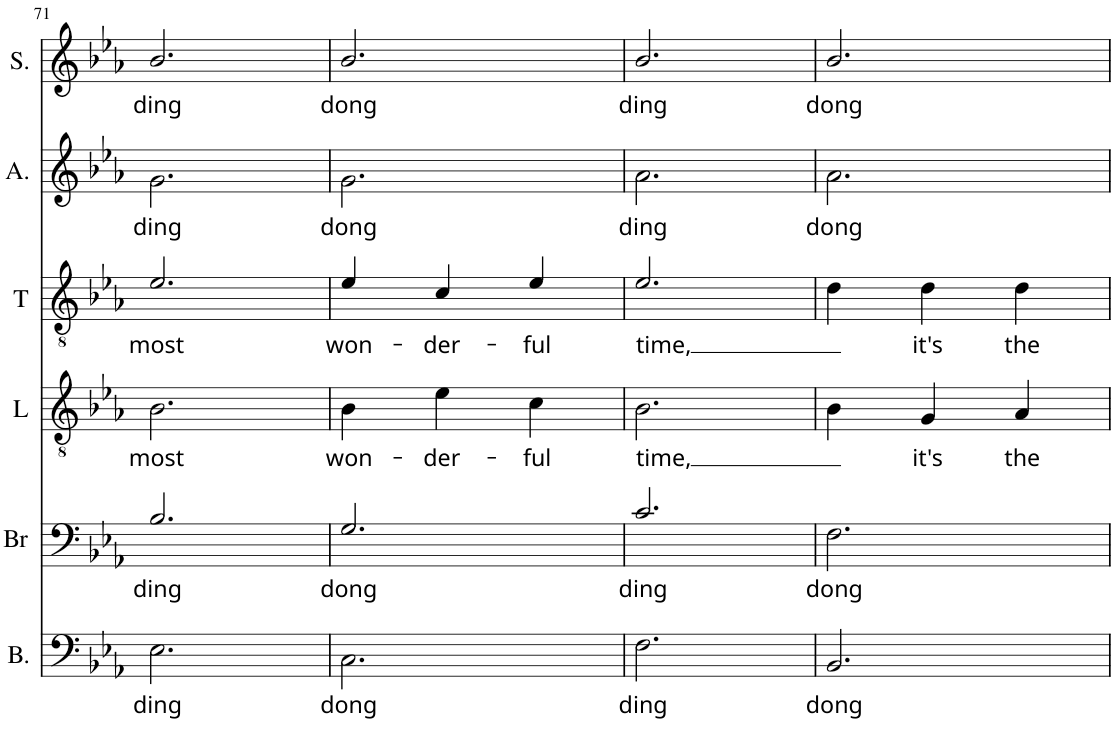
**kern	**text	**kern	**text	**kern	**text	**kern	**text	**kern	**text	**kern	**text
*part6	*part6	*part5	*part5	*part4	*part4	*part3	*part3	*part2	*part2	*part1	*part1
*staff6	*staff6	*staff5	*staff5	*staff4	*staff4	*staff3	*staff3	*staff2	*staff2	*staff1	*staff1
*I"Bass	*	*I"Baritone	*	*I"Lead	*	*I"Tenor	*	*I"Alto	*	*I"Soprano	*
*I'B.	*	*I'Br	*	*I'L	*	*I'T	*	*I'A.	*	*I'S.	*
!!LO:PB:g=z
*clefF4	*	*clefF4	*	*clefGv2	*	*clefGv2	*	*clefG2	*	*clefG2	*
*k[b-e-a-]	*	*k[b-e-a-]	*	*k[b-e-a-]	*	*k[b-e-a-]	*	*k[b-e-a-]	*	*k[b-e-a-]	*
*M3/4	*	*M3/4	*	*M3/4	*	*M3/4	*	*M3/4	*	*M3/4	*
=71	=71	=71	=71	=71	=71	=71	=71	=71	=71	=71	=71
!	!LO:LY:b	!	!LO:LY:b	!	!LO:LY:b	!	!LO:LY:b	!	!LO:LY:b	!	!LO:LY:b
2.E-\	ding	2.B-/	ding	2.B-\	most	2.e-/	most	2.g\	ding	2.b-/	ding
=72	=72	=72	=72	=72	=72	=72	=72	=72	=72	=72	=72
!	!LO:LY:b	!	!LO:LY:b	!	!LO:LY:b	!	!LO:LY:b	!	!LO:LY:b	!	!LO:LY:b
2.C\	dong	2.G/	dong	4B-\	won-	4e-/	won-	2.g\	dong	2.b-/	dong
!	!	!	!	!	!LO:LY:b	!	!LO:LY:b	!	!	!	!
.	.	.	.	4e-\	-der-	4c/	-der-	.	.	.	.
!	!	!	!	!	!LO:LY:b	!	!LO:LY:b	!	!	!	!
.	.	.	.	4c\	-ful	4e-/	-ful	.	.	.	.
=73	=73	=73	=73	=73	=73	=73	=73	=73	=73	=73	=73
!	!LO:LY:b	!	!LO:LY:b	!	!LO:LY:b	!	!LO:LY:b	!	!LO:LY:b	!	!LO:LY:b
2.F\	ding	2.c/	ding	2.B-\	time,	2.e-/	time,	2.a-\	ding	2.b-/	ding
=74	=74	=74	=74	=74	=74	=74	=74	=74	=74	=74	=74
!	!LO:LY:b	!	!LO:LY:b	!	!	!	!	!	!LO:LY:b	!	!LO:LY:b
2.BB-/	dong	2.F\	dong	4B-\	.	4d\	.	2.a-\	dong	2.b-/	dong
!	!	!	!	!	!LO:LY:b	!	!LO:LY:b	!	!	!	!
.	.	.	.	4G/	it's	4d\	it's	.	.	.	.
!	!	!	!	!	!LO:LY:b	!	!LO:LY:b	!	!	!	!
.	.	.	.	4A-/	the	4d\	the	.	.	.	.
=	=	=	=	=	=	=	=	=	=	=	=
*-	*-	*-	*-	*-	*-	*-	*-	*-	*-	*-	*-
